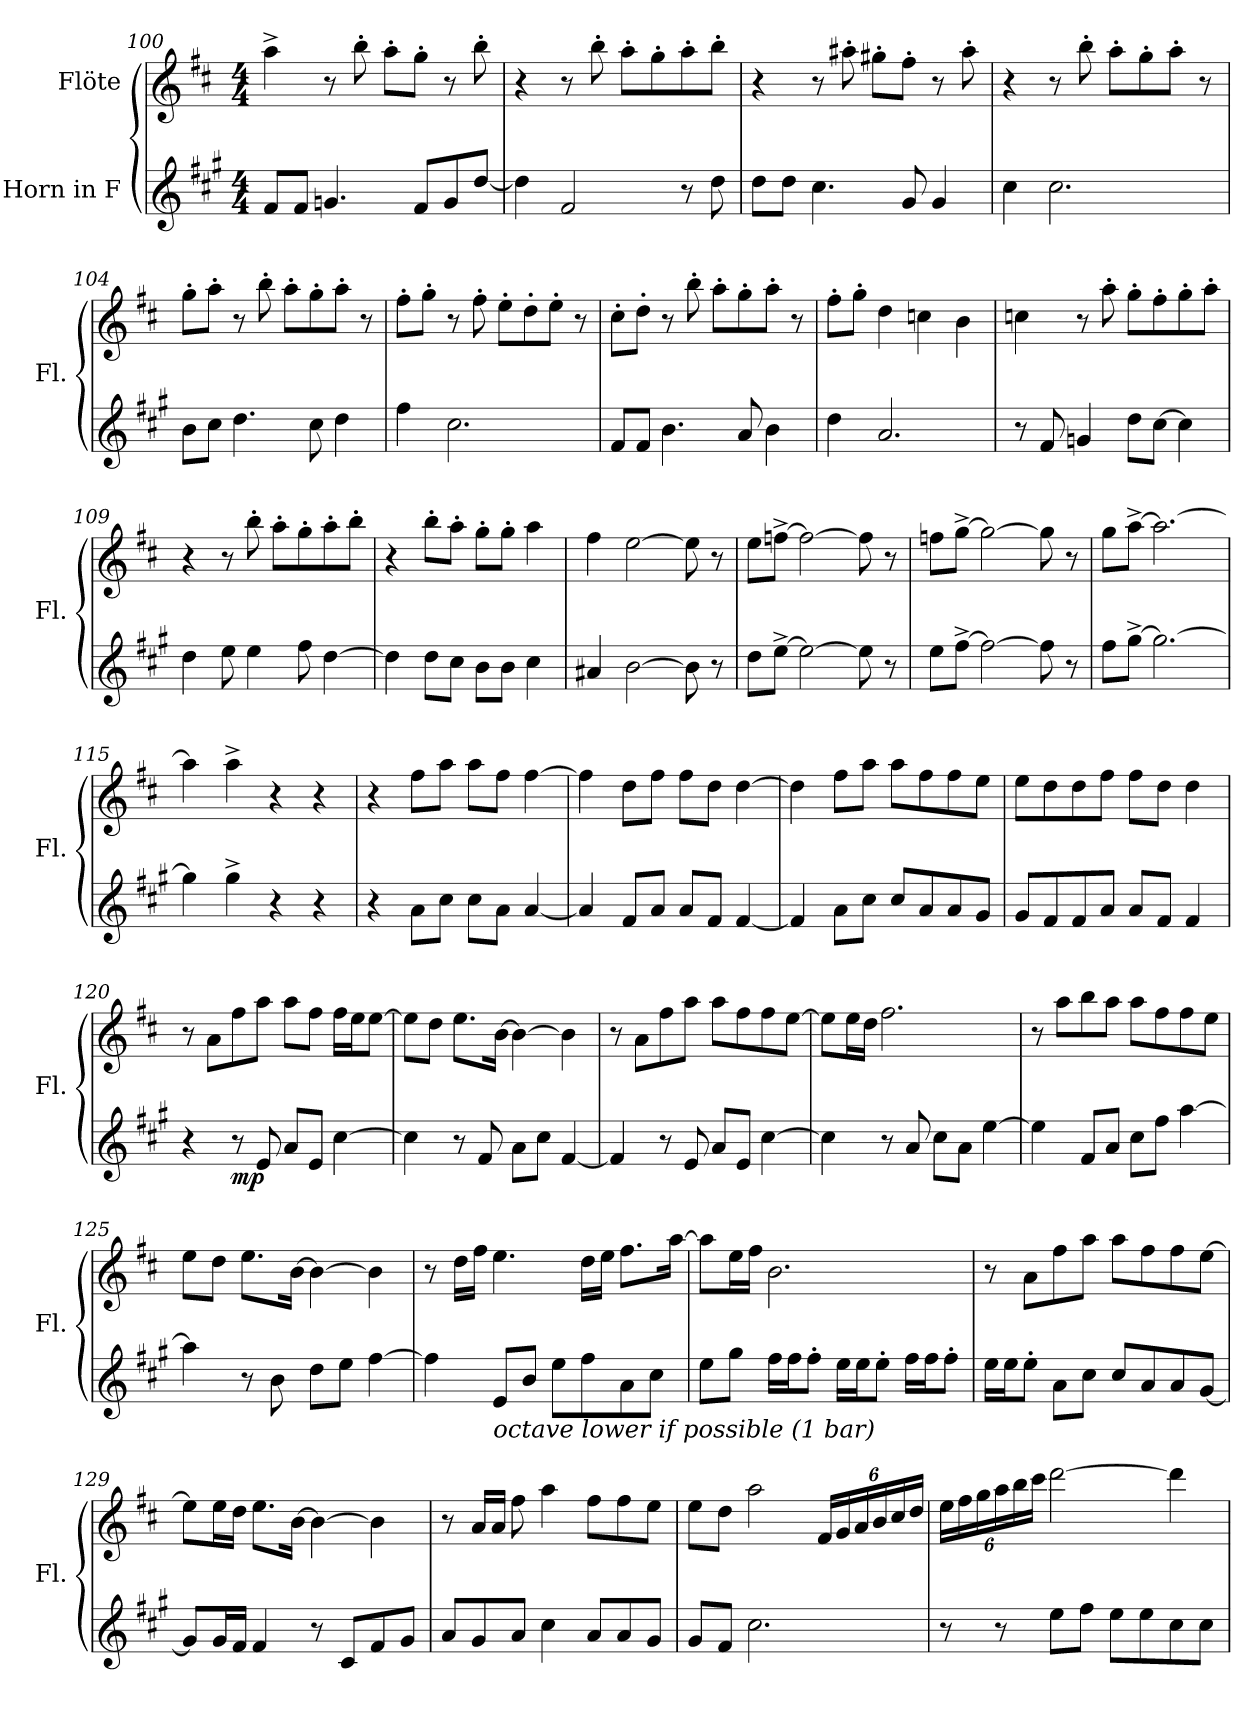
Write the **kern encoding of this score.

**kern	**dynam	**kern
*part2	*part2	*part1
*staff2	*staff2	*staff1
*I"Horn in F	*	*I"Flöte
*	*	*I'Fl.
*clefG2	*	*clefG2
*ITrd4c7	*	*
*k[f#c#]	*	*k[f#c#]
*M4/4	*	*M4/4
=100	=100	=100
8B/L	.	4aa^\
8B/J	.	.
4.cn/	.	8r
.	.	8bb'\
.	.	8aa'\L
8B/L	.	8gg'\J
8c/	.	8r
[8g/J	.	8bb'\
!!LO:LB:g=z
=101	=101	=101
4g\]	.	4r
2B/	.	8r
.	.	8bb'\
.	.	8aa'\L
.	.	8gg'\
8r	.	8aa'\
8g\	.	8bb'\J
=102	=102	=102
8g\L	.	4r
8g\J	.	.
4.f#\	.	8r
.	.	8aa#X'\
.	.	8gg#X'\L
8c#/	.	8ff#'\J
4c#/	.	8r
.	.	8aa#'\
=103	=103	=103
4f#\	.	4r
2.f#\	.	8r
.	.	8bb'\
.	.	8aa'\L
.	.	8gg'\
.	.	8aa'\J
.	.	8r
=104	=104	=104
8e\L	.	8gg'\L
8f#\J	.	8aa'\J
4.g\	.	8r
.	.	8bb'\
.	.	8aa'\L
8f#\	.	8gg'\
4g\	.	8aa'\J
.	.	8r
!!LO:LB:g=z
=105	=105	=105
4b\	.	8ff#'\L
.	.	8gg'\J
2.f#\	.	8r
.	.	8ff#'\
.	.	8ee'\L
.	.	8dd'\
.	.	8ee'\J
.	.	8r
=106	=106	=106
8B/L	.	8cc#'\L
8B/J	.	8dd'\J
4.e\	.	8r
.	.	8bb'\
.	.	8aa'\L
8d/	.	8gg'\
4e\	.	8aa'\J
.	.	8r
=107	=107	=107
4g\	.	8ff#'\L
.	.	8gg'\J
2.d/	.	4dd\
.	.	4ccn\
.	.	4b\
=108	=108	=108
8r	.	4ccn\
8B/	.	.
4cn/	.	8r
.	.	8aa'\
8g\L	.	8gg'\L
[8f#\J	.	8ff#'\
4f#\]	.	8gg'\
.	.	8aa'\J
=109	=109	=109
4g\	.	4r
8a\	.	8r
4a\	.	8bb'\
.	.	8aa'\L
8b\	.	8gg'\
[4g\	.	8aa'\
.	.	8bb'\J
!!LO:PB:g=z
=110	=110	=110
4g\]	.	4r
8g\L	.	8bb'\L
8f#\J	.	8aa'\J
8e\L	.	8gg'\L
8e\J	.	8gg'\J
4f#\	.	4aa\
=111	=111	=111
4d#X/	.	4ff#\
[2e\	.	[2ee\
8e\]	.	8ee\]
8r	.	8r
=112	=112	=112
8g\L	.	8ee\L
[8a^\J	.	[8ffn^\J
2a\_	.	2ff\_
8a\]	.	8ff\]
8r	.	8r
=113	=113	=113
8a\L	.	8ffn\L
[8b^\J	.	[8gg^\J
2b\_	.	2gg\_
8b\]	.	8gg\]
8r	.	8r
=114	=114	=114
8b\L	.	8gg\L
[8cc#^\J	.	[8aa^\J
2.cc#\_	.	2.aa\_
=115	=115	=115
4cc#\]	.	4aa\]
4cc#^\	.	4aa^\
4r	.	4r
4r	.	4r
=116	=116	=116
*	*	*MM100
4r	.	4r
8d\L	.	8ff#\L
8f#\J	.	8aa\J
8f#\L	.	8aa\L
8d\J	.	8ff#\J
[4d/	.	[4ff#\
!!LO:LB:g=z
=117	=117	=117
4d/]	.	4ff#\]
8B/L	.	8dd\L
8d/J	.	8ff#\J
8d/L	.	8ff#\L
8B/J	.	8dd\J
[4B/	.	[4dd\
=118	=118	=118
4B/]	.	4dd\]
8d\L	.	8ff#\L
8f#\J	.	8aa\J
8f#/L	.	8aa\L
8d/	.	8ff#\
8d/	.	8ff#\
8c#/J	.	8ee\J
=119	=119	=119
8c#/L	.	8ee\L
8B/	.	8dd\
8B/	.	8dd\
8d/J	.	8ff#\J
8d/L	.	8ff#\L
8B/J	.	8dd\J
4B/	.	4dd\
=120	=120	=120
4r	.	8r
.	.	8a\L
!	!LO:DY:b	!
8r	mp	8ff#\
8A/	.	8aa\J
8d/L	.	8aa\L
8A/J	.	8ff#\J
[4f#\	.	16ff#\LL
.	.	16ee\J
.	.	[8ee\J
=121	=121	=121
4f#\]	.	8ee\L]
.	.	8dd\J
8r	.	8.ee\L
8B/	.	.
.	.	[16b\Jk
8d\L	.	4b\_
8f#\J	.	.
[4B/	.	4b\]
!!LO:LB:g=z
=122	=122	=122
4B/]	.	8r
.	.	8a\L
8r	.	8ff#\
8A/	.	8aa\J
8d/L	.	8aa\L
8A/J	.	8ff#\
[4f#\	.	8ff#\
.	.	[8ee\J
=123	=123	=123
4f#\]	.	8ee\L]
.	.	16ee\L
.	.	16dd\JJ
8r	.	2.ff#\
8d/	.	.
8f#\L	.	.
8d\J	.	.
[4a\	.	.
=124	=124	=124
4a\]	.	8r
.	.	8aa\L
8B/L	.	8bb\
8d/J	.	8aa\J
8f#\L	.	8aa\L
8b\J	.	8ff#\
[4dd\	.	8ff#\
.	.	8ee\J
=125	=125	=125
4dd\]	.	8ee\L
.	.	8dd\J
8r	.	8.ee\L
8e\	.	.
.	.	[16b\Jk
8g\L	.	4b\_
8a\J	.	.
[4b\	.	4b\]
!!LO:LB:g=z
=126	=126	=126
4b\]	.	8r
.	.	16dd\LL
.	.	16ff#\JJ
!LO:TX:b:i:t=octave lower if possible (1 bar)	!	!
8A/L	.	4.ee\
8e/J	.	.
8a\L	.	.
8b\	.	16dd\LL
.	.	16ee\JJ
8d\	.	8.ff#\L
8f#\J	.	.
.	.	[16aa\Jk
=127	=127	=127
8a\L	.	8aa\L]
8cc#\J	.	16ee\L
.	.	16ff#\JJ
16b\LL	.	2.b\
16b\J	.	.
8b'\J	.	.
16a\LL	.	.
16a\J	.	.
8a'\J	.	.
16b\LL	.	.
16b\J	.	.
8b'\J	.	.
=128	=128	=128
16a\LL	.	8r
16a\J	.	.
8a'\J	.	8a\L
8d\L	.	8ff#\
8f#\J	.	8aa\J
8f#/L	.	8aa\L
8d/	.	8ff#\
8d/	.	8ff#\
[8c#/J	.	[8ee\J
=129	=129	=129
8c#/L]	.	8ee\L]
16c#/L	.	16ee\L
16B/JJ	.	16dd\JJ
4B/	.	8.ee\L
.	.	[16b\Jk
8r	.	4b\_
8F#/L	.	.
8B/	.	4b\]
8c#/J	.	.
!!LO:LB:g=z
=130	=130	=130
8d/L	.	8r
8c#/	.	16a/LL
.	.	16a/JJ
8d/J	.	8ff#\
4f#\	.	4aa\
8d/L	.	8ff#\L
8d/	.	8ff#\
8c#/J	.	8ee\J
=131	=131	=131
8c#/L	.	8ee\L
8B/J	.	8dd\J
2.f#\	.	2aa\
*	*	*Xbrackettup
.	.	24f#/LL
.	.	24g/
.	.	24a/
.	.	24b/
.	.	24cc#/
.	.	24dd/JJ
=132	=132	=132
8r	.	24ee\LL
.	.	24ff#\
.	.	24gg\
8r	.	24aa\
.	.	24bb\
.	.	24ccc#\JJ
8a\L	.	[2ddd\
8b\J	.	.
8a\L	.	.
8a\	.	.
8f#\	.	4ddd\]
8f#\J	.	.
=	=	=
*-	*-	*-
